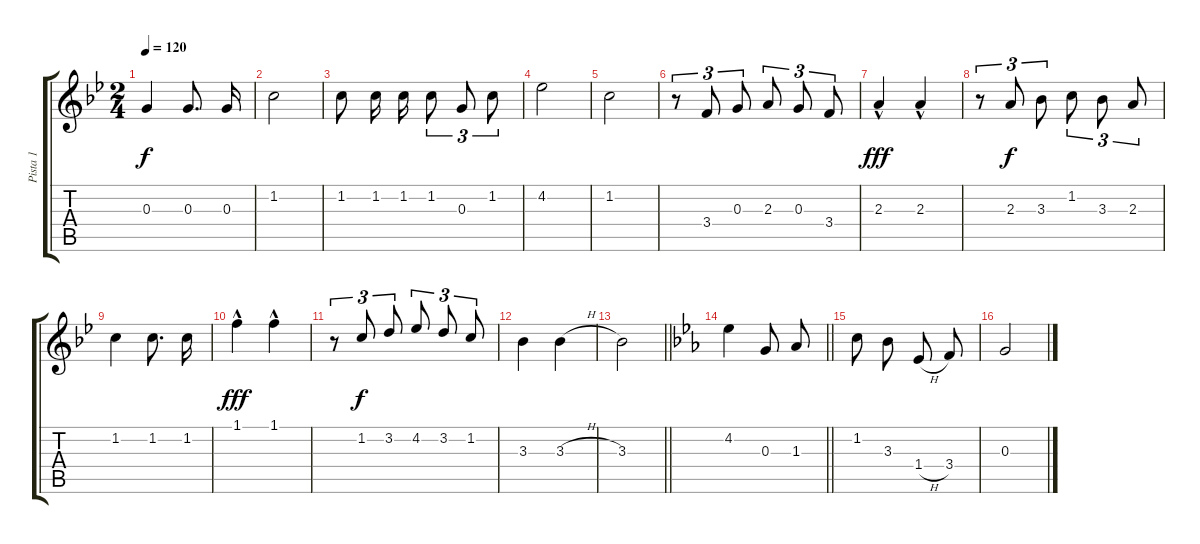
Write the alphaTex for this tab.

\track ("Pista 1" "Pista 1") {instrument acousticguitarsteel}
\staff {score tabs}
\tuning (E4 B3 G3 D3 A2 E2) {hide}
\ts (2 4)
\tempo 120
\clef g2
\ks bb
0.3.4{dy f} 0.3.8{d beam split} 0.3.16 |
1.2.2 |
1.2.8{beam split} 1.2.16{beam split} 1.2.16{beam split} 1.2.8{tu (3 2) beam split} 0.3.8{tu (3 2) beam split} 1.2.8{tu (3 2)} |
4.2.2 |
1.2.2 |
r.8{tu (3 2)} 3.4.8{tu (3 2) beam split} 0.3.8{tu (3 2)} 2.3.8{tu (3 2) beam split} 0.3.8{tu (3 2) beam split} 3.4.8{tu (3 2)} |
2.3{hac}.4{dy fff} 2.3{hac}.4 |
r.8{tu (3 2)} 2.3.8{tu (3 2) dy f beam split} 3.3.8{tu (3 2)} 1.2.8{tu (3 2) beam split} 3.3.8{tu (3 2) beam split} 2.3.8{tu (3 2)} |
1.2.4 1.2.8{d beam split} 1.2.16 |
1.1{hac}.4{dy fff} 1.1{hac}.4 |
r.8{tu (3 2) beam Up} 1.2.8{tu (3 2) dy f beam Up beam split} 3.2.8{tu (3 2) beam Up beam split} 4.2.8{tu (3 2) beam Up beam split} 3.2.8{tu (3 2) beam Up beam split} 1.2.8{tu (3 2) beam Up} |
3.3.4 3.3{h}.4 |
\barLineRight lightlight
3.3.2 |
\barLineRight lightlight
\ks eb
4.2.4 0.3.8{beam split} 1.3.8 |
1.2.8{beam split} 3.3.8 1.4{h}.8{beam split} 3.4.8 |
0.3.2
